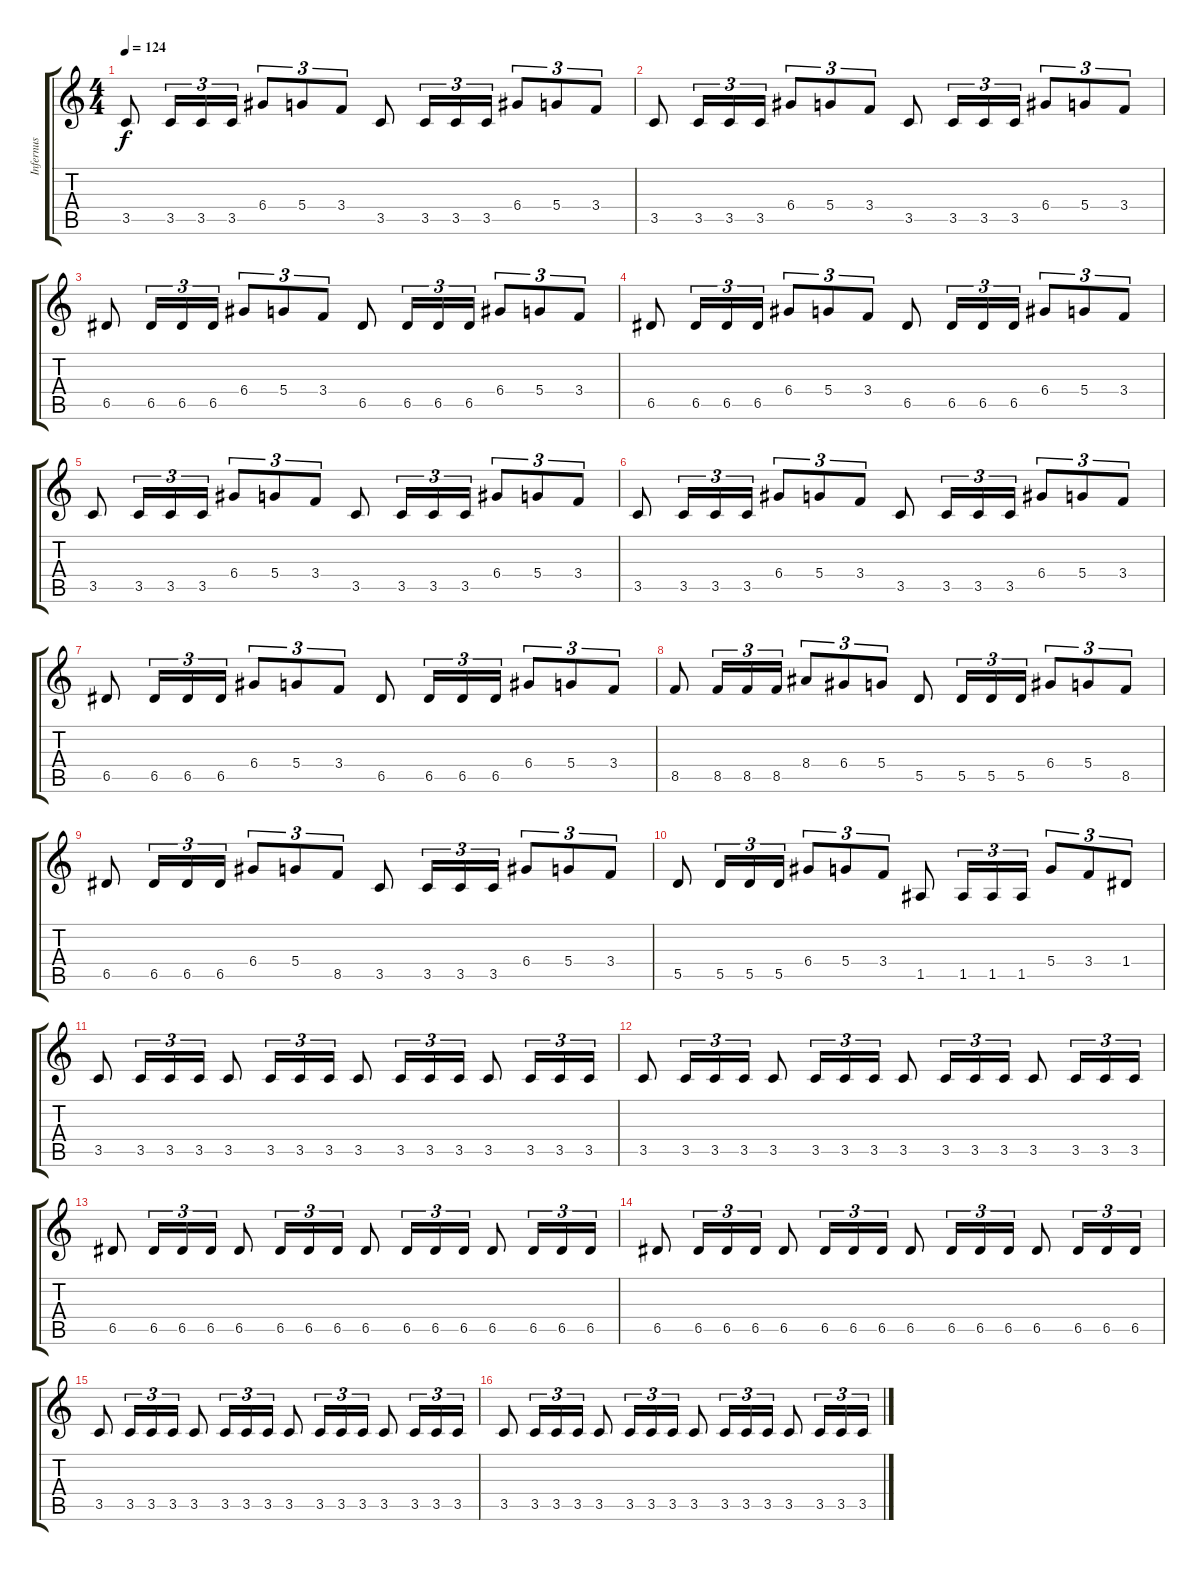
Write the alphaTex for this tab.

\track ("Infernus" "Infernus") {instrument distortionguitar}
\staff {score tabs}
\tuning (E4 B3 G3 D3 A2 E2) {hide}
\ts (4 4)
\tempo 124
\clef g2
\ks c
3.5.8{dy f instrument distortionguitar} 3.5.16{tu (3 2)} 3.5.16{tu (3 2)} 3.5.16{tu (3 2)} 6.4.8{tu (3 2)} 5.4.8{tu (3 2)} 3.4.8{tu (3 2)} 3.5.8 3.5.16{tu (3 2)} 3.5.16{tu (3 2)} 3.5.16{tu (3 2)} 6.4.8{tu (3 2)} 5.4.8{tu (3 2)} 3.4.8{tu (3 2)} |
3.5.8 3.5.16{tu (3 2)} 3.5.16{tu (3 2)} 3.5.16{tu (3 2)} 6.4.8{tu (3 2)} 5.4.8{tu (3 2)} 3.4.8{tu (3 2)} 3.5.8 3.5.16{tu (3 2)} 3.5.16{tu (3 2)} 3.5.16{tu (3 2)} 6.4.8{tu (3 2)} 5.4.8{tu (3 2)} 3.4.8{tu (3 2)} |
6.5.8 6.5.16{tu (3 2)} 6.5.16{tu (3 2)} 6.5.16{tu (3 2)} 6.4.8{tu (3 2)} 5.4.8{tu (3 2)} 3.4.8{tu (3 2)} 6.5.8 6.5.16{tu (3 2)} 6.5.16{tu (3 2)} 6.5.16{tu (3 2)} 6.4.8{tu (3 2)} 5.4.8{tu (3 2)} 3.4.8{tu (3 2)} |
6.5.8 6.5.16{tu (3 2)} 6.5.16{tu (3 2)} 6.5.16{tu (3 2)} 6.4.8{tu (3 2)} 5.4.8{tu (3 2)} 3.4.8{tu (3 2)} 6.5.8 6.5.16{tu (3 2)} 6.5.16{tu (3 2)} 6.5.16{tu (3 2)} 6.4.8{tu (3 2)} 5.4.8{tu (3 2)} 3.4.8{tu (3 2)} |
3.5.8 3.5.16{tu (3 2)} 3.5.16{tu (3 2)} 3.5.16{tu (3 2)} 6.4.8{tu (3 2)} 5.4.8{tu (3 2)} 3.4.8{tu (3 2)} 3.5.8 3.5.16{tu (3 2)} 3.5.16{tu (3 2)} 3.5.16{tu (3 2)} 6.4.8{tu (3 2)} 5.4.8{tu (3 2)} 3.4.8{tu (3 2)} |
3.5.8 3.5.16{tu (3 2)} 3.5.16{tu (3 2)} 3.5.16{tu (3 2)} 6.4.8{tu (3 2)} 5.4.8{tu (3 2)} 3.4.8{tu (3 2)} 3.5.8 3.5.16{tu (3 2)} 3.5.16{tu (3 2)} 3.5.16{tu (3 2)} 6.4.8{tu (3 2)} 5.4.8{tu (3 2)} 3.4.8{tu (3 2)} |
6.5.8 6.5.16{tu (3 2)} 6.5.16{tu (3 2)} 6.5.16{tu (3 2)} 6.4.8{tu (3 2)} 5.4.8{tu (3 2)} 3.4.8{tu (3 2)} 6.5.8 6.5.16{tu (3 2)} 6.5.16{tu (3 2)} 6.5.16{tu (3 2)} 6.4.8{tu (3 2)} 5.4.8{tu (3 2)} 3.4.8{tu (3 2)} |
8.5.8 8.5.16{tu (3 2)} 8.5.16{tu (3 2)} 8.5.16{tu (3 2)} 8.4.8{tu (3 2)} 6.4.8{tu (3 2)} 5.4.8{tu (3 2)} 5.5.8 5.5.16{tu (3 2)} 5.5.16{tu (3 2)} 5.5.16{tu (3 2)} 6.4.8{tu (3 2)} 5.4.8{tu (3 2)} 8.5.8{tu (3 2)} |
6.5.8 6.5.16{tu (3 2)} 6.5.16{tu (3 2)} 6.5.16{tu (3 2)} 6.4.8{tu (3 2)} 5.4.8{tu (3 2)} 8.5.8{tu (3 2)} 3.5.8 3.5.16{tu (3 2)} 3.5.16{tu (3 2)} 3.5.16{tu (3 2)} 6.4.8{tu (3 2)} 5.4.8{tu (3 2)} 3.4.8{tu (3 2)} |
5.5.8 5.5.16{tu (3 2)} 5.5.16{tu (3 2)} 5.5.16{tu (3 2)} 6.4.8{tu (3 2)} 5.4.8{tu (3 2)} 3.4.8{tu (3 2)} 1.5.8 1.5.16{tu (3 2)} 1.5.16{tu (3 2)} 1.5.16{tu (3 2)} 5.4.8{tu (3 2)} 3.4.8{tu (3 2)} 1.4.8{tu (3 2)} |
3.5.8 3.5.16{tu (3 2)} 3.5.16{tu (3 2)} 3.5.16{tu (3 2)} 3.5.8 3.5.16{tu (3 2)} 3.5.16{tu (3 2)} 3.5.16{tu (3 2)} 3.5.8 3.5.16{tu (3 2)} 3.5.16{tu (3 2)} 3.5.16{tu (3 2)} 3.5.8 3.5.16{tu (3 2)} 3.5.16{tu (3 2)} 3.5.16{tu (3 2)} |
3.5.8 3.5.16{tu (3 2)} 3.5.16{tu (3 2)} 3.5.16{tu (3 2)} 3.5.8 3.5.16{tu (3 2)} 3.5.16{tu (3 2)} 3.5.16{tu (3 2)} 3.5.8 3.5.16{tu (3 2)} 3.5.16{tu (3 2)} 3.5.16{tu (3 2)} 3.5.8 3.5.16{tu (3 2)} 3.5.16{tu (3 2)} 3.5.16{tu (3 2)} |
6.5.8 6.5.16{tu (3 2)} 6.5.16{tu (3 2)} 6.5.16{tu (3 2)} 6.5.8 6.5.16{tu (3 2)} 6.5.16{tu (3 2)} 6.5.16{tu (3 2)} 6.5.8 6.5.16{tu (3 2)} 6.5.16{tu (3 2)} 6.5.16{tu (3 2)} 6.5.8 6.5.16{tu (3 2)} 6.5.16{tu (3 2)} 6.5.16{tu (3 2)} |
6.5.8 6.5.16{tu (3 2)} 6.5.16{tu (3 2)} 6.5.16{tu (3 2)} 6.5.8 6.5.16{tu (3 2)} 6.5.16{tu (3 2)} 6.5.16{tu (3 2)} 6.5.8 6.5.16{tu (3 2)} 6.5.16{tu (3 2)} 6.5.16{tu (3 2)} 6.5.8 6.5.16{tu (3 2)} 6.5.16{tu (3 2)} 6.5.16{tu (3 2)} |
3.5.8 3.5.16{tu (3 2)} 3.5.16{tu (3 2)} 3.5.16{tu (3 2)} 3.5.8 3.5.16{tu (3 2)} 3.5.16{tu (3 2)} 3.5.16{tu (3 2)} 3.5.8 3.5.16{tu (3 2)} 3.5.16{tu (3 2)} 3.5.16{tu (3 2)} 3.5.8 3.5.16{tu (3 2)} 3.5.16{tu (3 2)} 3.5.16{tu (3 2)} |
3.5.8 3.5.16{tu (3 2)} 3.5.16{tu (3 2)} 3.5.16{tu (3 2)} 3.5.8 3.5.16{tu (3 2)} 3.5.16{tu (3 2)} 3.5.16{tu (3 2)} 3.5.8 3.5.16{tu (3 2)} 3.5.16{tu (3 2)} 3.5.16{tu (3 2)} 3.5.8 3.5.16{tu (3 2)} 3.5.16{tu (3 2)} 3.5.16{tu (3 2)}
